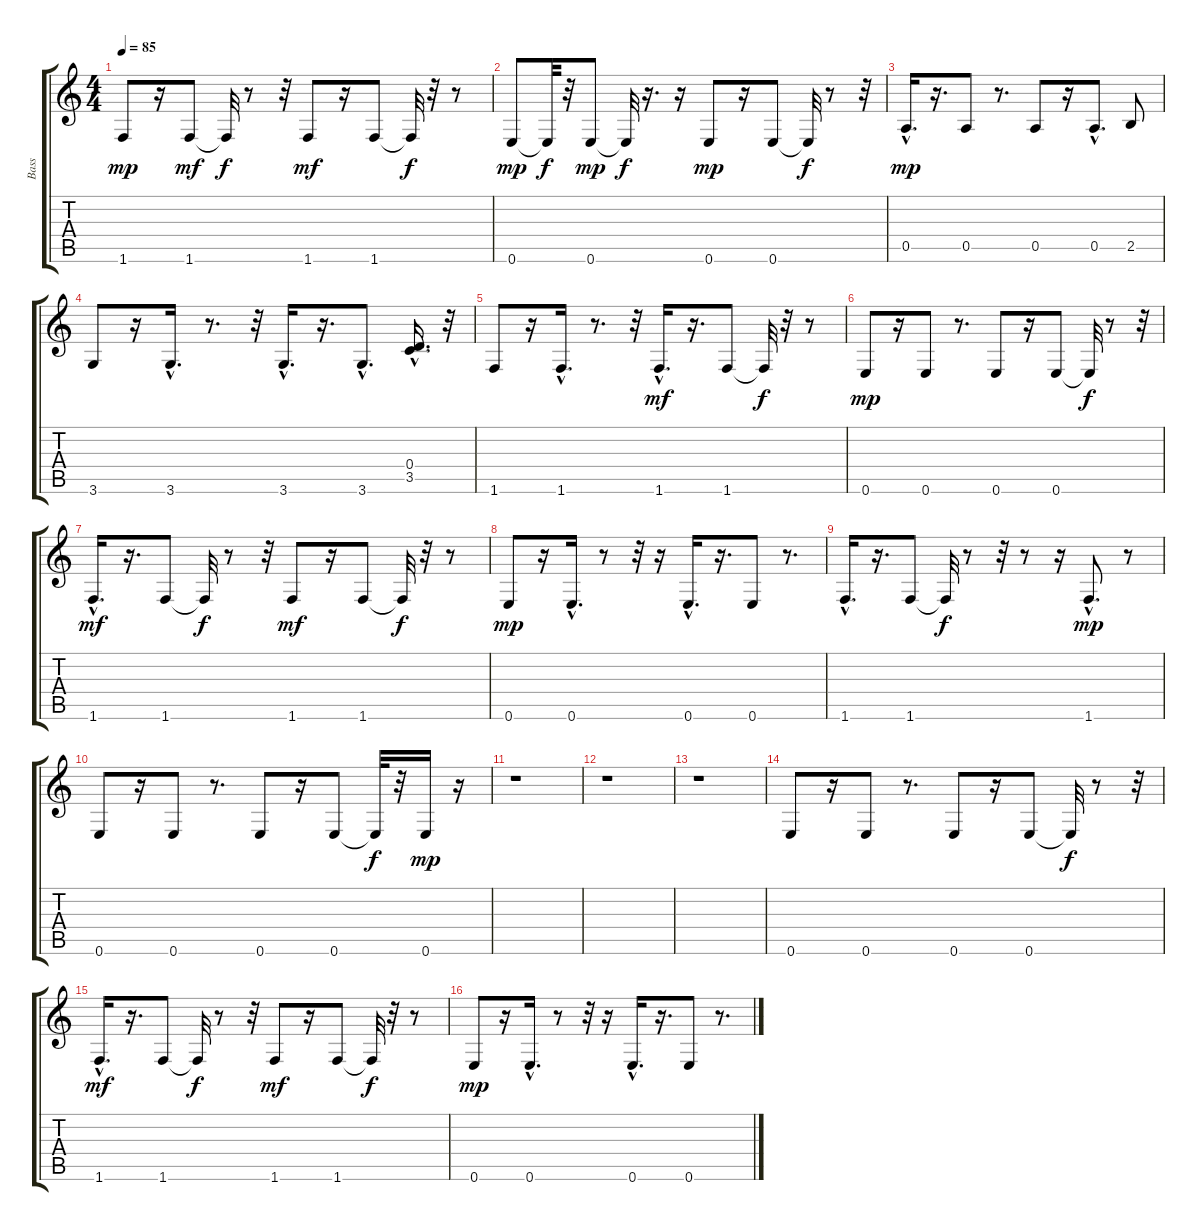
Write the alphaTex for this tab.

\track ("Bass" "Bass") {instrument electricbasspick}
\staff {score tabs}
\tuning (E4 B3 G3 D3 A2 E2) {hide}
\ts (4 4)
\tempo 85
\clef g2
\ks c
1.6.8{dy mp} r.16 1.6.8{dy mf} 1.6{t}.32{dy f} r.8 r.32 1.6.8{dy mf} r.16 1.6.8 1.6{t}.32{dy f} r.32 r.8 |
0.6.8{dy mp} 0.6{t}.32{dy f} r.32 0.6.8{dy mp} 0.6{t}.32{dy f} r.16{d} r.16 0.6.8{dy mp} r.16 0.6.8 0.6{t}.32{dy f} r.8 r.32 |
0.5{hac}.16{d dy mp} r.16{d} 0.5.8 r.8{d} 0.5.8 r.16 0.5{hac}.8{d} 2.5.8 |
3.6.8 r.16 3.6{hac}.16{d} r.8{d} r.32 3.6{hac}.16{d} r.16{d} 3.6{hac}.8{d} (0.4{hac} 3.5).16{d} r.32 |
1.6.8 r.16 1.6{hac}.16{d} r.8{d} r.32 1.6{hac}.16{d dy mf} r.16{d} 1.6.8 1.6{t}.32{dy f} r.32 r.8 |
0.6.8{dy mp} r.16 0.6.8 r.8{d} 0.6.8 r.16 0.6.8 0.6{t}.32{dy f} r.8 r.32 |
1.6{hac}.16{d dy mf} r.16{d} 1.6.8 1.6{t}.32{dy f} r.8 r.32 1.6.8{dy mf} r.16 1.6.8 1.6{t}.32{dy f} r.32 r.8 |
0.6.8{dy mp} r.16 0.6{hac}.16{d} r.8 r.32 r.16 0.6{hac}.16{d} r.16{d} 0.6.8 r.8{d} |
1.6{hac}.16{d} r.16{d} 1.6.8 1.6{t}.32{dy f} r.8 r.32 r.8 r.16 1.6{hac}.8{d dy mp} r.8 |
0.6.8 r.16 0.6.8 r.8{d} 0.6.8 r.16 0.6.8 0.6{t}.32{dy f} r.32 0.6.16{dy mp} r.16 |
r.1 |
r.1 |
r.1 |
0.6.8 r.16 0.6.8 r.8{d} 0.6.8 r.16 0.6.8 0.6{t}.32{dy f} r.8 r.32 |
1.6{hac}.16{d dy mf} r.16{d} 1.6.8 1.6{t}.32{dy f} r.8 r.32 1.6.8{dy mf} r.16 1.6.8 1.6{t}.32{dy f} r.32 r.8 |
0.6.8{dy mp} r.16 0.6{hac}.16{d} r.8 r.32 r.16 0.6{hac}.16{d} r.16{d} 0.6.8 r.8{d}
